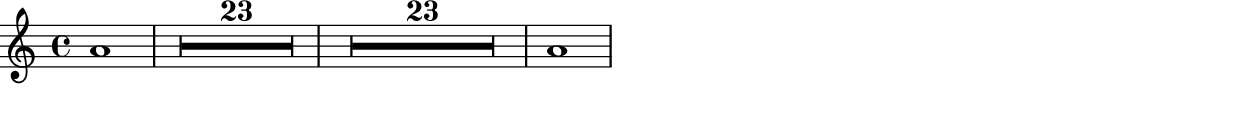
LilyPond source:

%% Generated by lilypond-book
%% Options: [exampleindent=10.16\mm,indent=0\mm,line-width=160\mm,quote]
\include "lilypond-book-preamble.ly"


% ****************************************************************
% Start cut-&-pastable-section
% ****************************************************************

#(ly:set-option 'eps-box-padding 3.000000)



\paper {
  indent = 0\mm
  line-width = 160\mm
  % offset the left padding, also add 1mm as lilypond creates cropped
  % images with a little space on the right
  line-width = #(- line-width (* mm  3.000000) (* mm 1))
  line-width = 160\mm - 2.0 * 10.16\mm
  % offset the left padding, also add 1mm as lilypond creates cropped
  % images with a little space on the right
  line-width = #(- line-width (* mm  3.000000) (* mm 1))
}

\layout {
  
}




% ****************************************************************
% ly snippet:
% ****************************************************************
\sourcefileline 3161
\relative \compressMMRests {
  a'1
  R1*23
  % aumenta la lunghezza della misura con pausa
  \once \override MultiMeasureRest.minimum-length = #20
  R1*23
  a1
}



% ****************************************************************
% end ly snippet
% ****************************************************************
